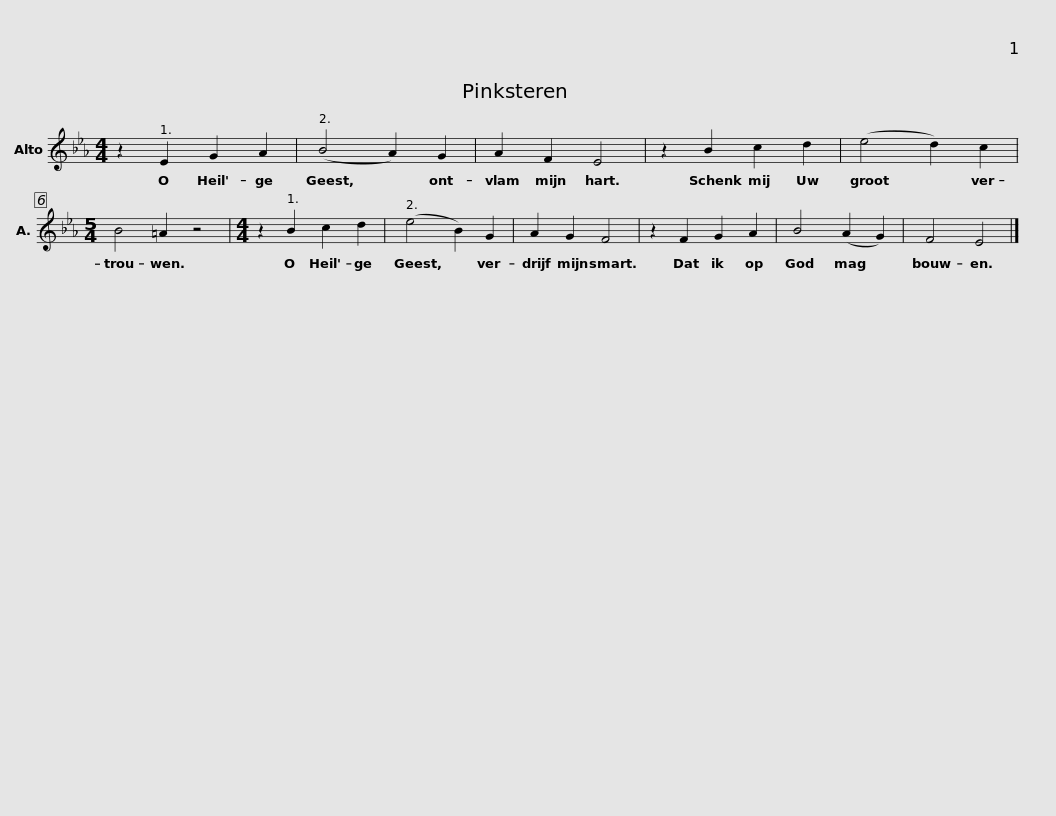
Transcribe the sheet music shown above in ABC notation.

X:1
L:1/8
M:4/4
I:linebreak $
K:Eb
V:1 treble
V:1
 z2 E2 G2 A2 | (B4 A2) G2 | A2 F2 E4 | z2 B2 c2 d2 | (e4 d2) c2 | %5
[M:5/4] B4 =A2 z4 |$[M:4/4] z2 B2 c2 d2 | (e4 B2) G2 | A2 G2 F4 | z2 F2 G2 A2 | %10
 B4 (A2 G2) | F4 E4 |] %12
